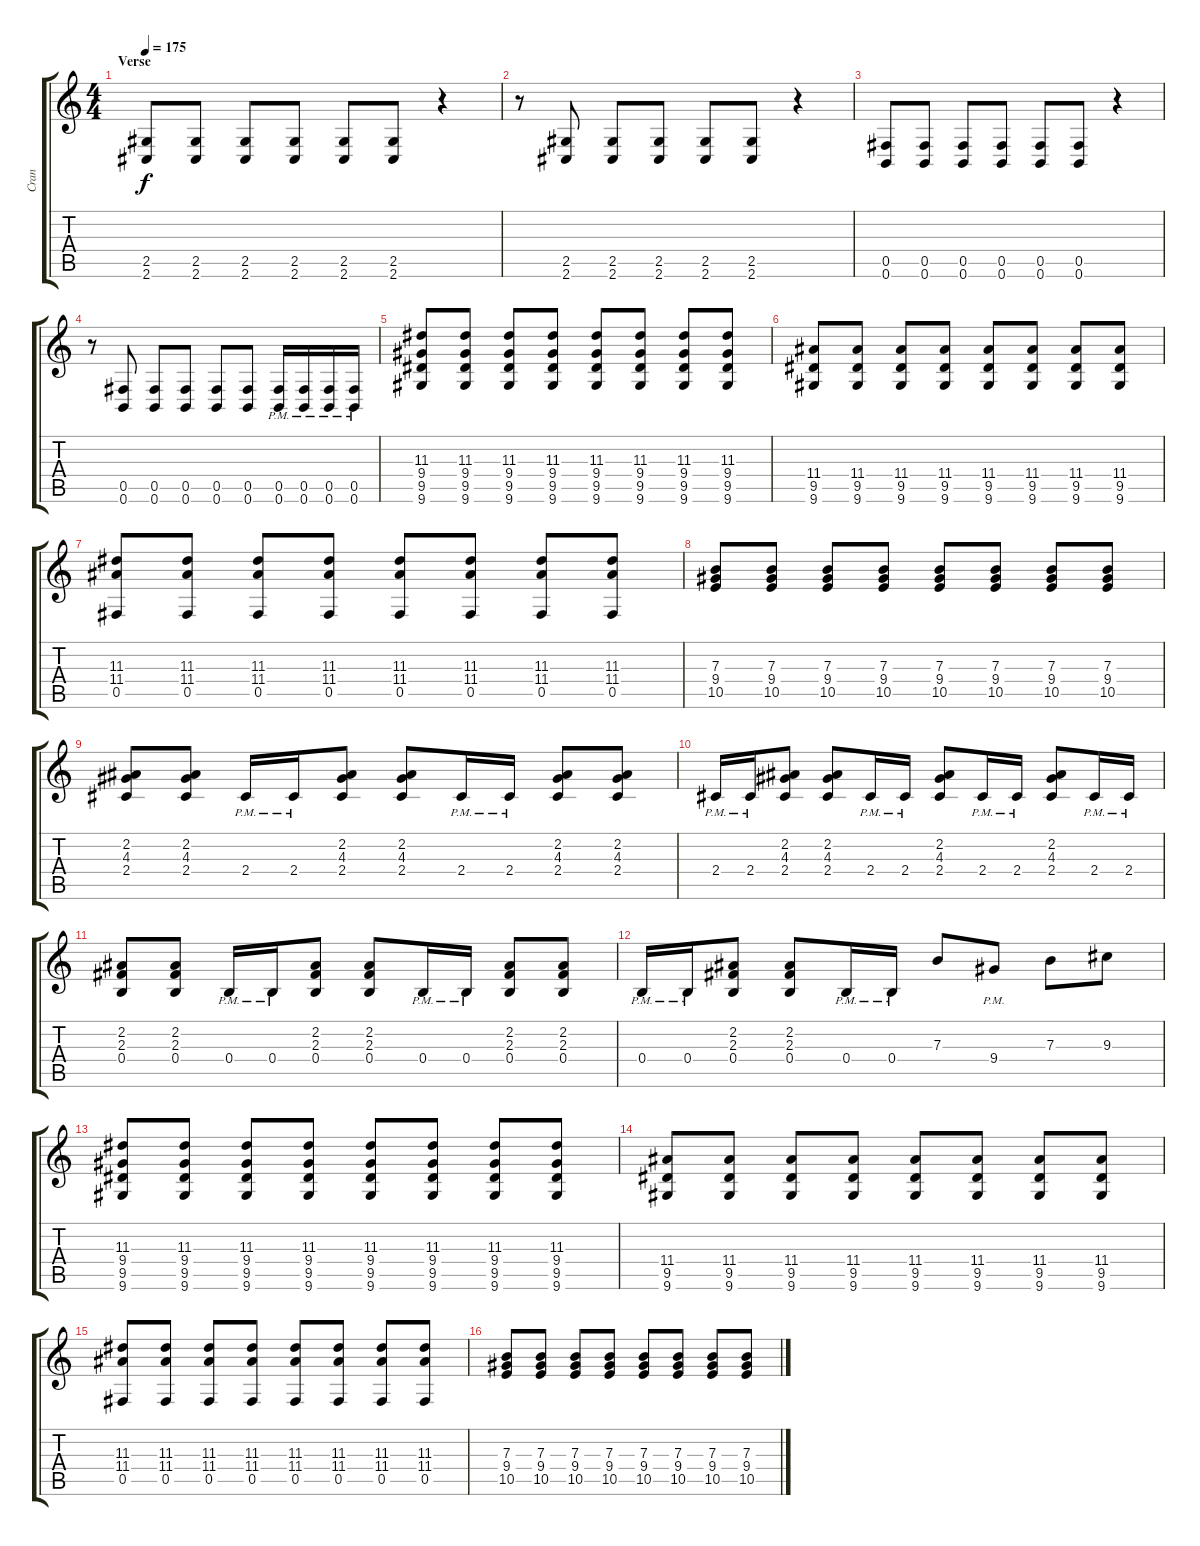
\track ("Cran" "Cran") {instrument distortionguitar}
\staff {score tabs}
\tuning (Db4 Ab3 E3 B2 Gb2 B1) {hide}
\ts (4 4)
\section ("" "Verse")
\tempo 175
\clef g2
\ks c
(2.5 2.6).8{dy f} (2.5 2.6).8 (2.5 2.6).8 (2.5 2.6).8 (2.5 2.6).8 (2.5 2.6).8 r.4 |
r.8 (2.5 2.6).8 (2.5 2.6).8 (2.5 2.6).8 (2.5 2.6).8 (2.5 2.6).8 r.4 |
(0.5 0.6).8 (0.5 0.6).8 (0.5 0.6).8 (0.5 0.6).8 (0.5 0.6).8 (0.5 0.6).8 r.4 |
r.8 (0.5 0.6).8 (0.5 0.6).8 (0.5 0.6).8 (0.5 0.6).8 (0.5 0.6).8 (0.5{pm} 0.6{pm}).16 (0.5{pm} 0.6{pm}).16 (0.5{pm} 0.6{pm}).16 (0.5{pm} 0.6{pm}).16 |
(11.3 9.4 9.5 9.6).8 (11.3 9.4 9.5 9.6).8 (11.3 9.4 9.5 9.6).8 (11.3 9.4 9.5 9.6).8 (11.3 9.4 9.5 9.6).8 (11.3 9.4 9.5 9.6).8 (11.3 9.4 9.5 9.6).8 (11.3 9.4 9.5 9.6).8 |
(11.4 9.5 9.6).8 (11.4 9.5 9.6).8 (11.4 9.5 9.6).8 (11.4 9.5 9.6).8 (11.4 9.5 9.6).8 (11.4 9.5 9.6).8 (11.4 9.5 9.6).8 (11.4 9.5 9.6).8 |
(11.3 11.4 0.5).8 (11.3 11.4 0.5).8 (11.3 11.4 0.5).8 (11.3 11.4 0.5).8 (11.3 11.4 0.5).8 (11.3 11.4 0.5).8 (11.3 11.4 0.5).8 (11.3 11.4 0.5).8 |
(7.3 9.4 10.5).8 (7.3 9.4 10.5).8 (7.3 9.4 10.5).8 (7.3 9.4 10.5).8 (7.3 9.4 10.5).8 (7.3 9.4 10.5).8 (7.3 9.4 10.5).8 (7.3 9.4 10.5).8 |
(2.2 4.3 2.4).8 (2.2 4.3 2.4).8 2.4{pm}.16 2.4{pm}.16 (2.2 4.3 2.4).8 (2.2 4.3 2.4).8 2.4{pm}.16 2.4{pm}.16 (2.2 4.3 2.4).8 (2.2 4.3 2.4).8 |
2.4{pm}.16 2.4{pm}.16 (2.2 4.3 2.4).8 (2.2 4.3 2.4).8 2.4{pm}.16 2.4{pm}.16 (2.2 4.3 2.4).8 2.4{pm}.16 2.4{pm}.16 (2.2 4.3 2.4).8 2.4{pm}.16 2.4{pm}.16 |
(2.2 2.3 0.4).8 (2.2 2.3 0.4).8 0.4{pm}.16 0.4{pm}.16 (2.2 2.3 0.4).8 (2.2 2.3 0.4).8 0.4{pm}.16 0.4{pm}.16 (2.2 2.3 0.4).8 (2.2 2.3 0.4).8 |
0.4{pm}.16 0.4{pm}.16 (2.2 2.3 0.4).8 (2.2 2.3 0.4).8 0.4{pm}.16 0.4{pm}.16 7.3.8 9.4{pm}.8 7.3.8 9.3.8 |
(11.3 9.4 9.5 9.6).8 (11.3 9.4 9.5 9.6).8 (11.3 9.4 9.5 9.6).8 (11.3 9.4 9.5 9.6).8 (11.3 9.4 9.5 9.6).8 (11.3 9.4 9.5 9.6).8 (11.3 9.4 9.5 9.6).8 (11.3 9.4 9.5 9.6).8 |
(11.4 9.5 9.6).8 (11.4 9.5 9.6).8 (11.4 9.5 9.6).8 (11.4 9.5 9.6).8 (11.4 9.5 9.6).8 (11.4 9.5 9.6).8 (11.4 9.5 9.6).8 (11.4 9.5 9.6).8 |
(11.3 11.4 0.5).8 (11.3 11.4 0.5).8 (11.3 11.4 0.5).8 (11.3 11.4 0.5).8 (11.3 11.4 0.5).8 (11.3 11.4 0.5).8 (11.3 11.4 0.5).8 (11.3 11.4 0.5).8 |
(7.3 9.4 10.5).8 (7.3 9.4 10.5).8 (7.3 9.4 10.5).8 (7.3 9.4 10.5).8 (7.3 9.4 10.5).8 (7.3 9.4 10.5).8 (7.3 9.4 10.5).8 (7.3 9.4 10.5).8
